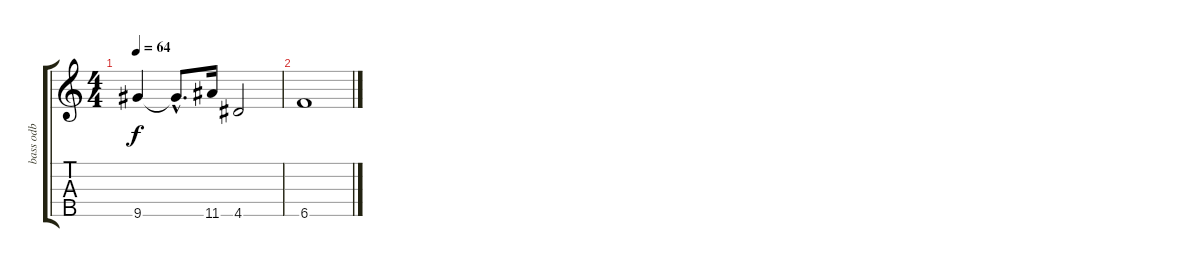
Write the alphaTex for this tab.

\track ("bass odb" "bass odb") {instrument overdrivenguitar}
\staff {score tabs}
\tuning (F4 C4 G3 C3 B2) {hide}
\ts (4 4)
\tempo 64
\clef g2
\ks c
9.5.4{dy f} 9.5{hac t}.8{d} 11.5.16 4.5.2 |
6.5.1
